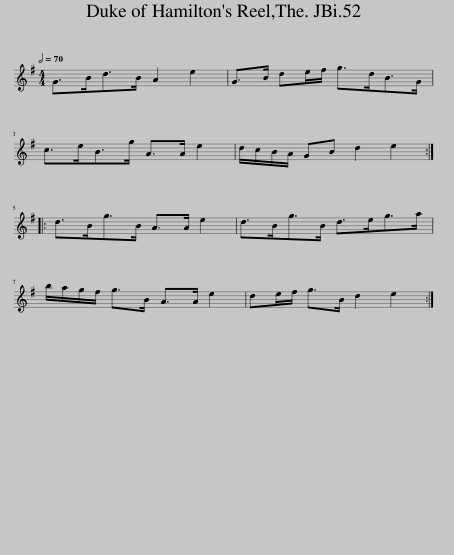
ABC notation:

X:1
L:1/8
Q:1/2=70
M:4/4
I:linebreak $
K:G
V:1 treble
V:1
 G>Bd>B A2 e2 | G>B de/f/ g>dB>G |$ c>eB>g A>A e2 | d/c/B/A/ GB d2 e2 ::$ d>Bg>B A>A e2 | %5
 d>Bg>B d>eg>a |$ b/a/g/f/ g>B A>A e2 | de/f/ g>B d2 e2 :| %8
